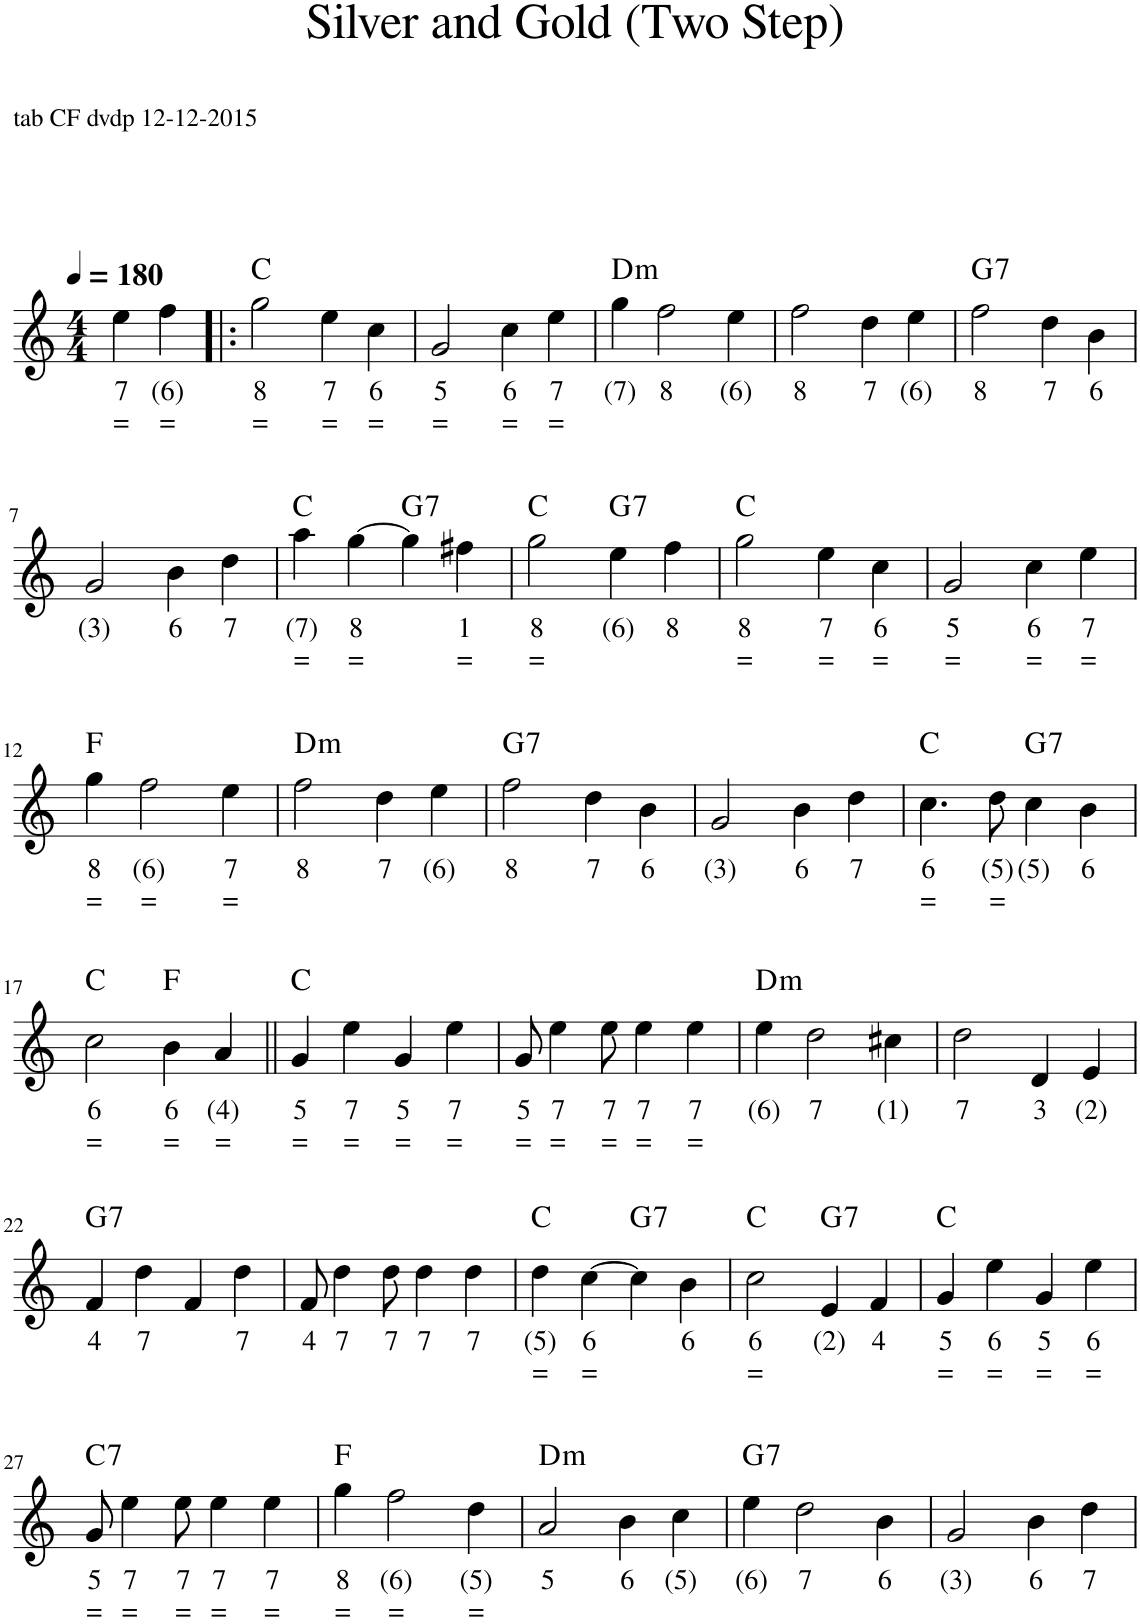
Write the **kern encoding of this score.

**kern	**text	**text	**harte
*part1	*part1	*part1	*part1
*staff1	*staff1	*staff1	*
*I"Stem	*	*	*
*I'Stem	*	*	*
*clefG2	*	*	*
*k[]	*	*	*
*M4/4	*	*	*
*MM180	*	*	*
=1	=1	=1	=1
!	!LO:LY:b	!LO:LY:b	!
4ee\	7	=	.
!	!LO:LY:b	!LO:LY:b	!
4ff\	(6)	=	.
=2!|:	=2!|:	=2!|:	=2!|:
!	!LO:LY:b	!LO:LY:b	!
2gg\	8	=	C:maj
!	!LO:LY:b	!LO:LY:b	!
4ee\	7	=	.
!	!LO:LY:b	!LO:LY:b	!
4cc\	6	=	.
=3	=3	=3	=3
!	!LO:LY:b	!LO:LY:b	!
2g/	5	=	.
!	!LO:LY:b	!LO:LY:b	!
4cc\	6	=	.
!	!LO:LY:b	!LO:LY:b	!
4ee\	7	=	.
=4	=4	=4	=4
!	!LO:LY:b	!	!LO:H:kt=m
4gg\	(7)	.	D:min
!	!LO:LY:b	!	!
2ff\	8	.	.
!	!LO:LY:b	!	!
4ee\	(6)	.	.
=5	=5	=5	=5
!	!LO:LY:b	!	!
2ff\	8	.	.
!	!LO:LY:b	!	!
4dd\	7	.	.
!	!LO:LY:b	!	!
4ee\	(6)	.	.
=6	=6	=6	=6
!	!LO:LY:b	!	!LO:H:kt=7
2ff\	8	.	G:7
!	!LO:LY:b	!	!
4dd\	7	.	.
!	!LO:LY:b	!	!
4b\	6	.	.
!!LO:LB:g=z
=7	=7	=7	=7
!	!LO:LY:b	!	!
2g/	(3)	.	.
!	!LO:LY:b	!	!
4b\	6	.	.
!	!LO:LY:b	!	!
4dd\	7	.	.
=8	=8	=8	=8
!	!LO:LY:b	!LO:LY:b	!
4aa\	(7)	=	C:maj
!	!LO:LY:b	!LO:LY:b	!
[4gg\	8	=	.
!	!	!	!LO:H:kt=7
4gg\]	.	.	G:7
!	!LO:LY:b	!LO:LY:b	!
4ff#X\	1	=	.
=9	=9	=9	=9
!	!LO:LY:b	!LO:LY:b	!
2gg\	8	=	C:maj
!	!LO:LY:b	!	!LO:H:kt=7
4ee\	(6)	.	G:7
!	!LO:LY:b	!	!
4ff\	8	.	.
=10	=10	=10	=10
!	!LO:LY:b	!LO:LY:b	!
2gg\	8	=	C:maj
!	!LO:LY:b	!LO:LY:b	!
4ee\	7	=	.
!	!LO:LY:b	!LO:LY:b	!
4cc\	6	=	.
=11	=11	=11	=11
!	!LO:LY:b	!LO:LY:b	!
2g/	5	=	.
!	!LO:LY:b	!LO:LY:b	!
4cc\	6	=	.
!	!LO:LY:b	!LO:LY:b	!
4ee\	7	=	.
!!LO:LB:g=z
=12	=12	=12	=12
!	!LO:LY:b	!LO:LY:b	!
4gg\	8	=	F:maj
!	!LO:LY:b	!LO:LY:b	!
2ff\	(6)	=	.
!	!LO:LY:b	!LO:LY:b	!
4ee\	7	=	.
=13	=13	=13	=13
!	!LO:LY:b	!	!LO:H:kt=m
2ff\	8	.	D:min
!	!LO:LY:b	!	!
4dd\	7	.	.
!	!LO:LY:b	!	!
4ee\	(6)	.	.
=14	=14	=14	=14
!	!LO:LY:b	!	!LO:H:kt=7
2ff\	8	.	G:7
!	!LO:LY:b	!	!
4dd\	7	.	.
!	!LO:LY:b	!	!
4b\	6	.	.
=15	=15	=15	=15
!	!LO:LY:b	!	!
2g/	(3)	.	.
!	!LO:LY:b	!	!
4b\	6	.	.
!	!LO:LY:b	!	!
4dd\	7	.	.
=16	=16	=16	=16
!	!LO:LY:b	!LO:LY:b	!
4.cc\	6	=	C:maj
!	!LO:LY:b	!LO:LY:b	!
8dd\	(5)	=	.
!	!LO:LY:b	!	!LO:H:kt=7
4cc\	(5)	.	G:7
!	!LO:LY:b	!	!
4b\	6	.	.
!!LO:LB:g=z
=17	=17	=17	=17
!	!LO:LY:b	!LO:LY:b	!
2cc\	6	=	C:maj
!	!LO:LY:b	!LO:LY:b	!
4b\	6	=	F:maj
!	!LO:LY:b	!LO:LY:b	!
4a/	(4)	=	.
=18||	=18||	=18||	=18||
!	!LO:LY:b	!LO:LY:b	!
4g/	5	=	C:maj
!	!LO:LY:b	!LO:LY:b	!
4ee\	7	=	.
!	!LO:LY:b	!LO:LY:b	!
4g/	5	=	.
!	!LO:LY:b	!LO:LY:b	!
4ee\	7	=	.
=19	=19	=19	=19
!	!LO:LY:b	!LO:LY:b	!
8g/	5	=	.
!	!LO:LY:b	!LO:LY:b	!
4ee\	7	=	.
!	!LO:LY:b	!LO:LY:b	!
8ee\	7	=	.
!	!LO:LY:b	!LO:LY:b	!
4ee\	7	=	.
!	!LO:LY:b	!LO:LY:b	!
4ee\	7	=	.
=20	=20	=20	=20
!	!LO:LY:b	!	!LO:H:kt=m
4ee\	(6)	.	D:min
!	!LO:LY:b	!	!
2dd\	7	.	.
!	!LO:LY:b	!	!
4cc#X\	(1)	.	.
=21	=21	=21	=21
!	!LO:LY:b	!	!
2dd\	7	.	.
!	!LO:LY:b	!	!
4d/	3	.	.
!	!LO:LY:b	!	!
4e/	(2)	.	.
!!LO:LB:g=z
=22	=22	=22	=22
!	!LO:LY:b	!	!LO:H:kt=7
4f/	4	.	G:7
!	!LO:LY:b	!	!
4dd\	7	.	.
4f/	.	.	.
!	!LO:LY:b	!	!
4dd\	7	.	.
=23	=23	=23	=23
!	!LO:LY:b	!	!
8f/	4	.	.
!	!LO:LY:b	!	!
4dd\	7	.	.
!	!LO:LY:b	!	!
8dd\	7	.	.
!	!LO:LY:b	!	!
4dd\	7	.	.
!	!LO:LY:b	!	!
4dd\	7	.	.
=24	=24	=24	=24
!	!LO:LY:b	!LO:LY:b	!
4dd\	(5)	=	C:maj
!	!LO:LY:b	!LO:LY:b	!
[4cc\	6	=	.
!	!	!	!LO:H:kt=7
4cc\]	.	.	G:7
!	!LO:LY:b	!	!
4b\	6	.	.
=25	=25	=25	=25
!	!LO:LY:b	!LO:LY:b	!
2cc\	6	=	C:maj
!	!LO:LY:b	!	!LO:H:kt=7
4e/	(2)	.	G:7
!	!LO:LY:b	!	!
4f/	4	.	.
=26	=26	=26	=26
!	!LO:LY:b	!LO:LY:b	!
4g/	5	=	C:maj
!	!LO:LY:b	!LO:LY:b	!
4ee\	6	=	.
!	!LO:LY:b	!LO:LY:b	!
4g/	5	=	.
!	!LO:LY:b	!LO:LY:b	!
4ee\	6	=	.
!!LO:LB:g=z
=27	=27	=27	=27
!	!LO:LY:b	!LO:LY:b	!LO:H:kt=7
8g/	5	=	C:7
!	!LO:LY:b	!LO:LY:b	!
4ee\	7	=	.
!	!LO:LY:b	!LO:LY:b	!
8ee\	7	=	.
!	!LO:LY:b	!LO:LY:b	!
4ee\	7	=	.
!	!LO:LY:b	!LO:LY:b	!
4ee\	7	=	.
=28	=28	=28	=28
!	!LO:LY:b	!LO:LY:b	!
4gg\	8	=	F:maj
!	!LO:LY:b	!LO:LY:b	!
2ff\	(6)	=	.
!	!LO:LY:b	!LO:LY:b	!
4dd\	(5)	=	.
=29	=29	=29	=29
!	!LO:LY:b	!	!LO:H:kt=m
2a/	5	.	D:min
!	!LO:LY:b	!	!
4b\	6	.	.
!	!LO:LY:b	!	!
4cc\	(5)	.	.
=30	=30	=30	=30
!	!LO:LY:b	!	!LO:H:kt=7
4ee\	(6)	.	G:7
!	!LO:LY:b	!	!
2dd\	7	.	.
!	!LO:LY:b	!	!
4b\	6	.	.
=31	=31	=31	=31
!	!LO:LY:b	!	!
2g/	(3)	.	.
!	!LO:LY:b	!	!
4b\	6	.	.
!	!LO:LY:b	!	!
4dd\	7	.	.
=	=	=	=
*-	*-	*-	*-
